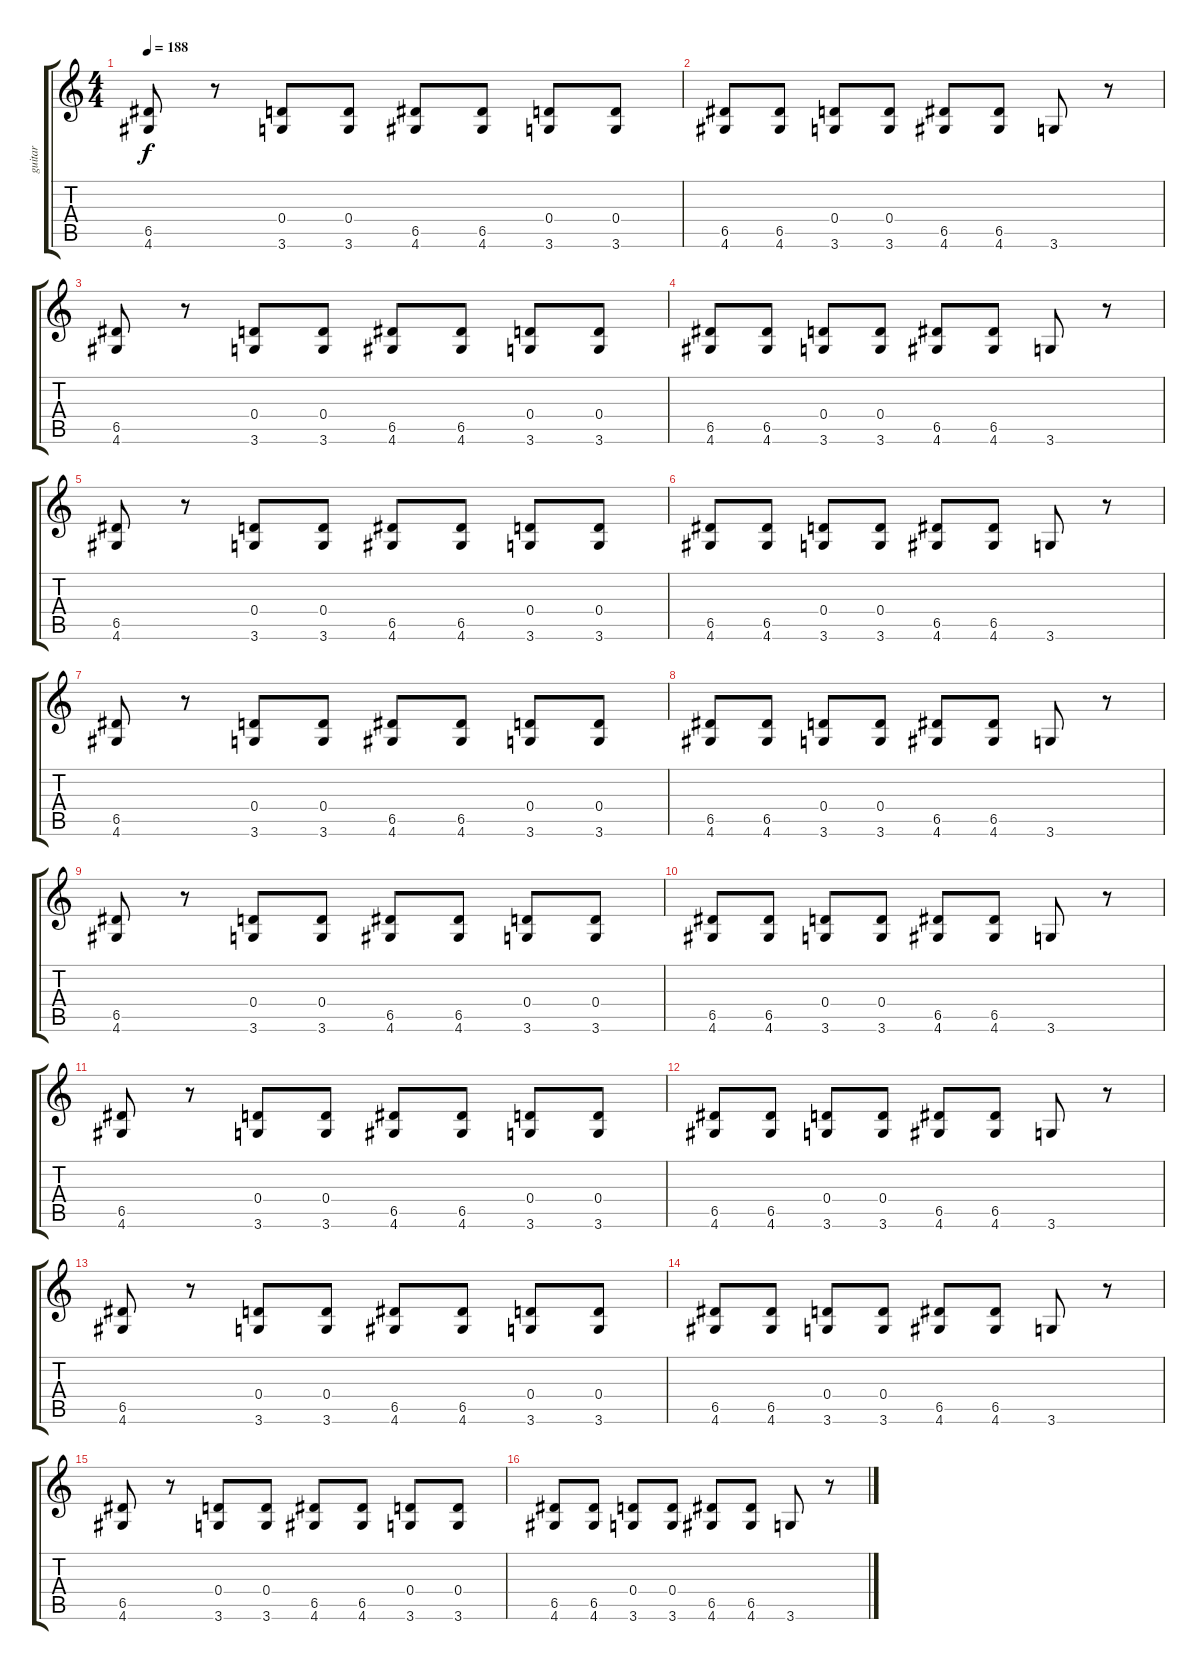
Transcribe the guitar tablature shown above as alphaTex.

\track ("guitar" "guitar") {instrument distortionguitar}
\staff {score tabs}
\tuning (E4 B3 G3 D3 A2 E2) {hide}
\ts (4 4)
\tempo 188
\clef g2
\ks c
(6.5 4.6).8{dy f instrument distortionguitar} r.8 (0.4 3.6).8 (0.4 3.6).8 (6.5 4.6).8 (6.5 4.6).8 (0.4 3.6).8 (0.4 3.6).8 |
(6.5 4.6).8 (6.5 4.6).8 (0.4 3.6).8 (0.4 3.6).8 (6.5 4.6).8 (6.5 4.6).8 3.6.8 r.8 |
(6.5 4.6).8 r.8 (0.4 3.6).8 (0.4 3.6).8 (6.5 4.6).8 (6.5 4.6).8 (0.4 3.6).8 (0.4 3.6).8 |
(6.5 4.6).8 (6.5 4.6).8 (0.4 3.6).8 (0.4 3.6).8 (6.5 4.6).8 (6.5 4.6).8 3.6.8 r.8 |
(6.5 4.6).8 r.8 (0.4 3.6).8 (0.4 3.6).8 (6.5 4.6).8 (6.5 4.6).8 (0.4 3.6).8 (0.4 3.6).8 |
(6.5 4.6).8 (6.5 4.6).8 (0.4 3.6).8 (0.4 3.6).8 (6.5 4.6).8 (6.5 4.6).8 3.6.8 r.8 |
(6.5 4.6).8 r.8 (0.4 3.6).8 (0.4 3.6).8 (6.5 4.6).8 (6.5 4.6).8 (0.4 3.6).8 (0.4 3.6).8 |
(6.5 4.6).8 (6.5 4.6).8 (0.4 3.6).8 (0.4 3.6).8 (6.5 4.6).8 (6.5 4.6).8 3.6.8 r.8 |
(6.5 4.6).8 r.8 (0.4 3.6).8 (0.4 3.6).8 (6.5 4.6).8 (6.5 4.6).8 (0.4 3.6).8 (0.4 3.6).8 |
(6.5 4.6).8 (6.5 4.6).8 (0.4 3.6).8 (0.4 3.6).8 (6.5 4.6).8 (6.5 4.6).8 3.6.8 r.8 |
(6.5 4.6).8 r.8 (0.4 3.6).8 (0.4 3.6).8 (6.5 4.6).8 (6.5 4.6).8 (0.4 3.6).8 (0.4 3.6).8 |
(6.5 4.6).8 (6.5 4.6).8 (0.4 3.6).8 (0.4 3.6).8 (6.5 4.6).8 (6.5 4.6).8 3.6.8 r.8 |
(6.5 4.6).8 r.8 (0.4 3.6).8 (0.4 3.6).8 (6.5 4.6).8 (6.5 4.6).8 (0.4 3.6).8 (0.4 3.6).8 |
(6.5 4.6).8 (6.5 4.6).8 (0.4 3.6).8 (0.4 3.6).8 (6.5 4.6).8 (6.5 4.6).8 3.6.8 r.8 |
(6.5 4.6).8 r.8 (0.4 3.6).8 (0.4 3.6).8 (6.5 4.6).8 (6.5 4.6).8 (0.4 3.6).8 (0.4 3.6).8 |
(6.5 4.6).8 (6.5 4.6).8 (0.4 3.6).8 (0.4 3.6).8 (6.5 4.6).8 (6.5 4.6).8 3.6.8 r.8
